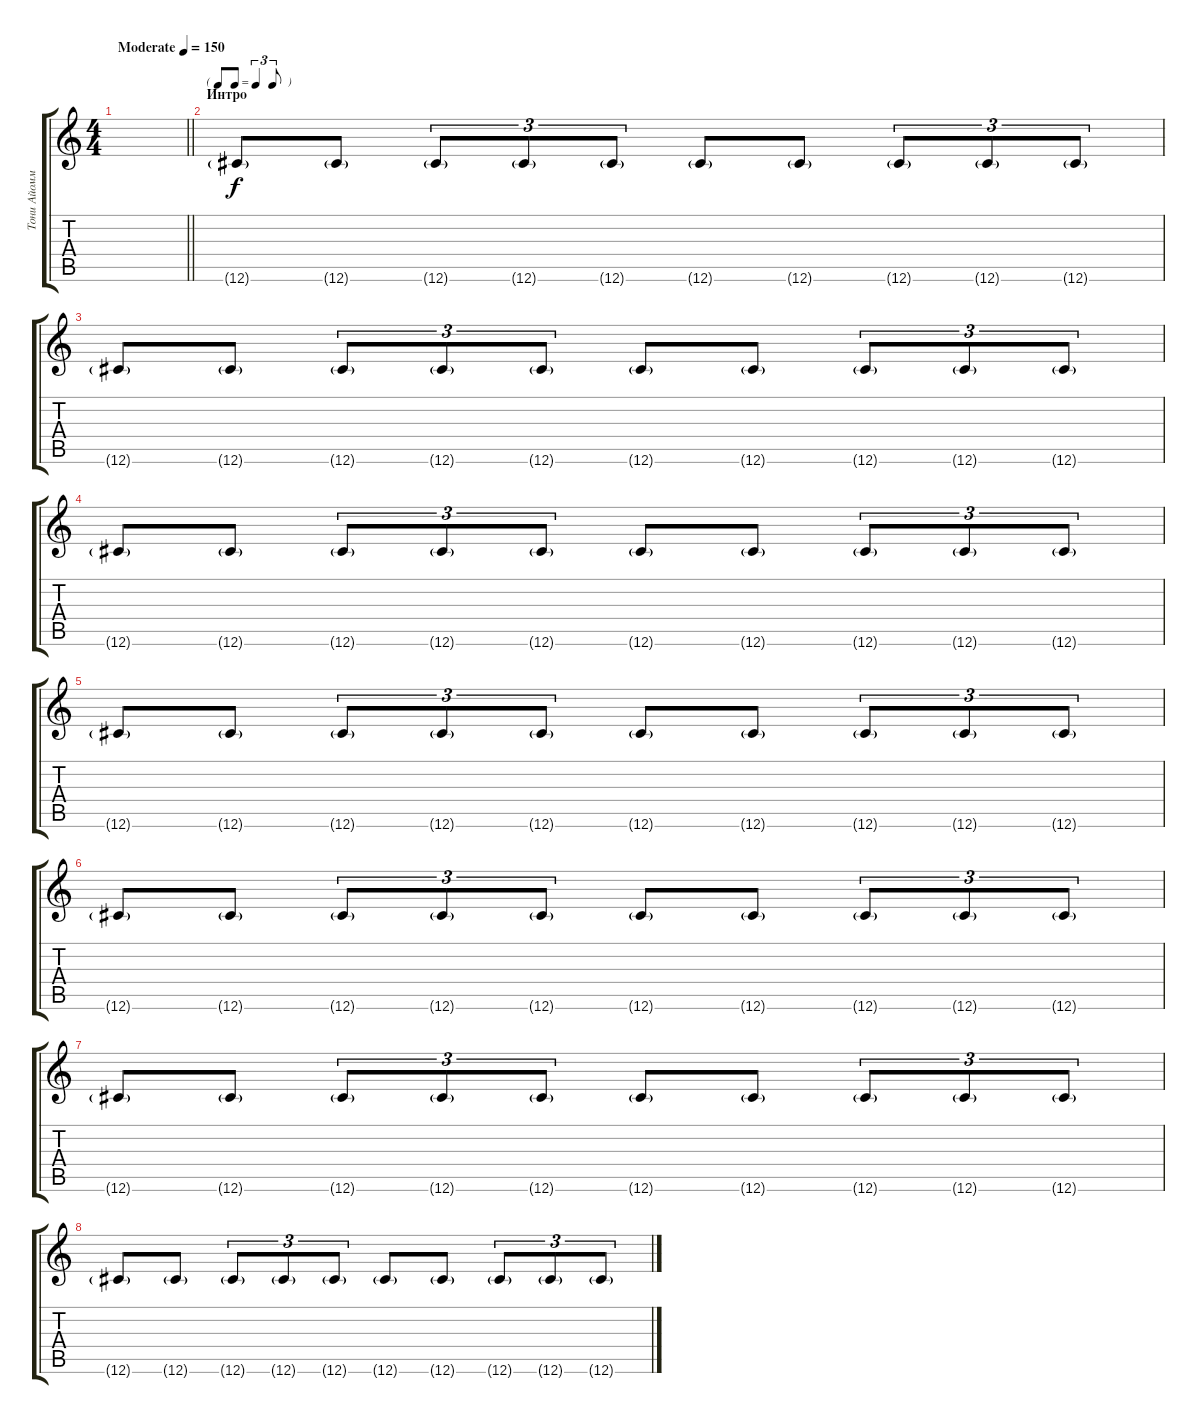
\track ("Тони Айомми 2" "Тони Айомм") {instrument distortionguitar}
\staff {score tabs}
\tuning (Db4 Ab3 E3 B2 Gb2 Db2) {hide}
\ts (4 4)
\tempo (150 "Moderate")
\clef g2
\barLineRight lightlight
\ks c
|
\tf triplet8th
\section ("" "Интро")
12.6{g}.8 12.6{g}.8 12.6{g}.8{tu (3 2)} 12.6{g}.8{tu (3 2)} 12.6{g}.8{tu (3 2)} 12.6{g}.8 12.6{g}.8 12.6{g}.8{tu (3 2)} 12.6{g}.8{tu (3 2)} 12.6{g}.8{tu (3 2)} |
12.6{g}.8 12.6{g}.8 12.6{g}.8{tu (3 2)} 12.6{g}.8{tu (3 2)} 12.6{g}.8{tu (3 2)} 12.6{g}.8 12.6{g}.8 12.6{g}.8{tu (3 2)} 12.6{g}.8{tu (3 2)} 12.6{g}.8{tu (3 2)} |
12.6{g}.8 12.6{g}.8 12.6{g}.8{tu (3 2)} 12.6{g}.8{tu (3 2)} 12.6{g}.8{tu (3 2)} 12.6{g}.8 12.6{g}.8 12.6{g}.8{tu (3 2)} 12.6{g}.8{tu (3 2)} 12.6{g}.8{tu (3 2)} |
12.6{g}.8 12.6{g}.8 12.6{g}.8{tu (3 2)} 12.6{g}.8{tu (3 2)} 12.6{g}.8{tu (3 2)} 12.6{g}.8 12.6{g}.8 12.6{g}.8{tu (3 2)} 12.6{g}.8{tu (3 2)} 12.6{g}.8{tu (3 2)} |
12.6{g}.8 12.6{g}.8 12.6{g}.8{tu (3 2)} 12.6{g}.8{tu (3 2)} 12.6{g}.8{tu (3 2)} 12.6{g}.8 12.6{g}.8 12.6{g}.8{tu (3 2)} 12.6{g}.8{tu (3 2)} 12.6{g}.8{tu (3 2)} |
12.6{g}.8 12.6{g}.8 12.6{g}.8{tu (3 2)} 12.6{g}.8{tu (3 2)} 12.6{g}.8{tu (3 2)} 12.6{g}.8 12.6{g}.8 12.6{g}.8{tu (3 2)} 12.6{g}.8{tu (3 2)} 12.6{g}.8{tu (3 2)} |
12.6{g}.8 12.6{g}.8 12.6{g}.8{tu (3 2)} 12.6{g}.8{tu (3 2)} 12.6{g}.8{tu (3 2)} 12.6{g}.8 12.6{g}.8 12.6{g}.8{tu (3 2)} 12.6{g}.8{tu (3 2)} 12.6{g}.8{tu (3 2)}
